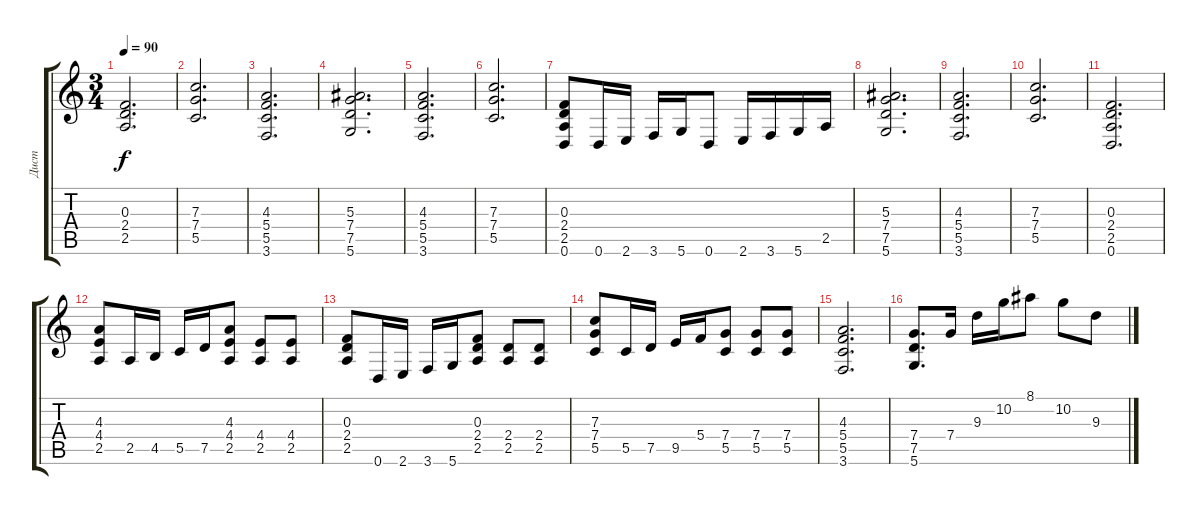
\track ("Дист" "Дист") {instrument distortionguitar}
\staff {score tabs}
\tuning (D4 A3 F3 C3 G2 D2) {hide}
\ts (3 4)
\tempo 90
\clef g2
\ks c
(0.3 2.4 2.5).2{d dy f} |
(7.3 7.4 5.5).2{d} |
(4.3 5.4 5.5 3.6).2{d} |
(5.3 7.4 7.5 5.6).2{d} |
(4.3 5.4 5.5 3.6).2{d} |
(7.3 7.4 5.5).2{d} |
(0.3 2.4 2.5 0.6).8 0.6.16 2.6.16 3.6.16 5.6.16 0.6.8 2.6.16 3.6.16 5.6.16 2.5.16 |
(5.3 7.4 7.5 5.6).2{d} |
(4.3 5.4 5.5 3.6).2{d} |
(7.3 7.4 5.5).2{d} |
(0.3 2.4 2.5 0.6).2{d} |
(4.3 4.4 2.5).8 2.5.16 4.5.16 5.5.16 7.5.16 (4.3 4.4 2.5).8 (4.4 2.5).8 (4.4 2.5).8 |
(0.3 2.4 2.5).8 0.6.16 2.6.16 3.6.16 5.6.16 (0.3 2.4 2.5).8 (2.4 2.5).8 (2.4 2.5).8 |
(7.3 7.4 5.5).8 5.5.16 7.5.16 9.5.16 5.4.16 (7.4 5.5).8 (7.4 5.5).8 (7.4 5.5).8 |
(4.3 5.4 5.5 3.6).2{d} |
(7.4 7.5 5.6).8{d} 7.4.16 9.3.16 10.2.16 8.1.8 10.2.8 9.3.8
